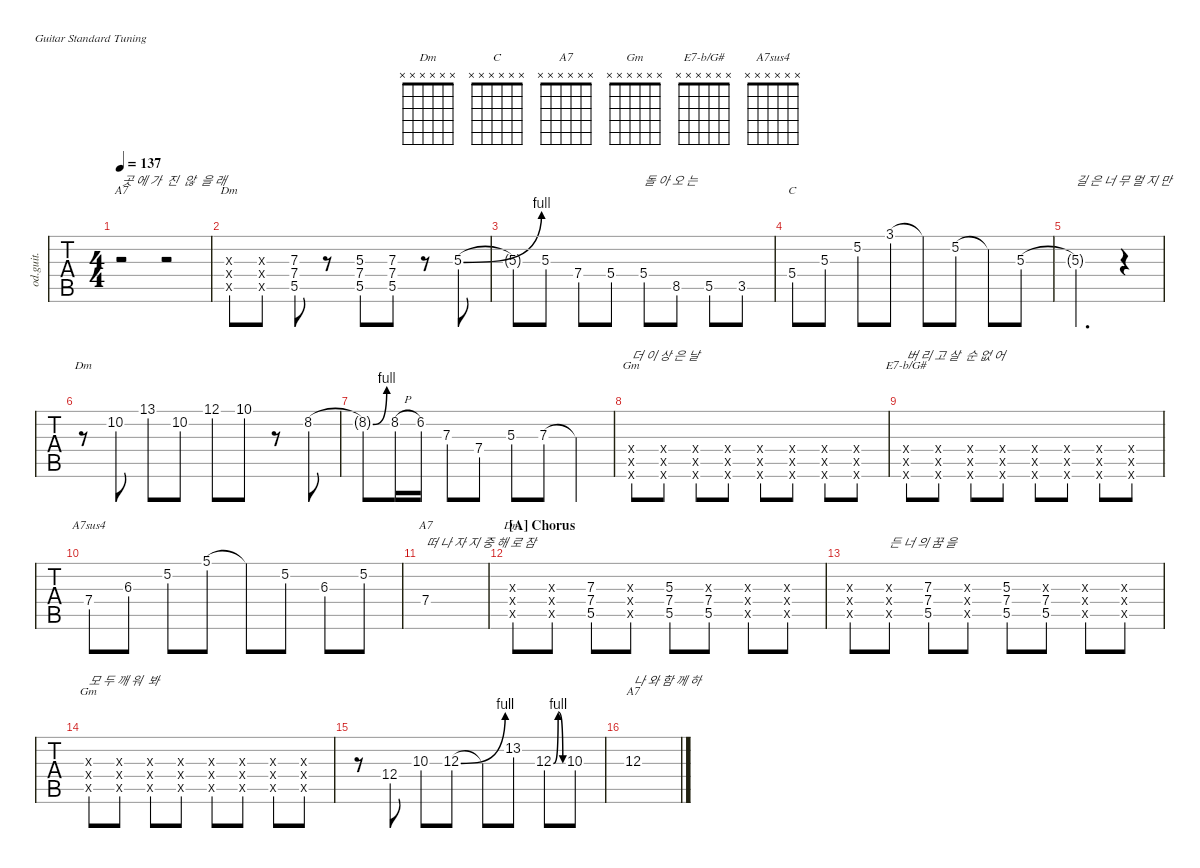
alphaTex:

\defaultSystemsLayout 4
\hideDynamics
\bracketExtendMode nobrackets
\track ("Guitar1" "od.guit.") {defaultSystemsLayout 4 instrument overdrivenguitar}
\staff {tabs}
\tuning (E4 B3 G3 D3 A2 E2)
\chord ("Dm" x x x x x x)
\chord ("C" x x x x x x)
\chord ("A7" x x x x x x)
\chord ("Gm" x x x x x x)
\chord ("E7-b/G#" x x x x x x)
\chord ("A7sus4" x x x x x x)
\ts (4 4)
\tempo 137
\clef g2
\ks f
r.2{ch "A7" txt "곳 에 가  진  않  을 래" dy mf} r.2 |
(5.5{x acc forcenatural} 7.4{x acc forcenatural} 7.3{x acc forcenatural}).8{ch "Dm"} (5.5{x acc forcenatural} 7.4{x acc forcenatural} 7.3{x acc forcenatural}).8 (5.5{acc forcenatural} 7.4{acc forcenatural} 7.3{acc forcenatural}).8 r.8 (5.5{acc forcenatural} 7.4{acc forcenatural} 5.3{acc forcenatural}).8 (5.5{acc forcenatural} 7.4{acc forcenatural} 7.3{acc forcenatural}).8 r.8 5.3{be (bend 0 0 15 4) acc forcenatural}.8 |
5.3{t}.8 5.3{acc forcenatural}.8 7.4{acc forcenatural}.8 5.4{acc forcenatural}.8 5.4{acc forcenatural}.8{txt "돌 아 오 는"} 8.5{acc forcenatural}.8 5.5{acc forcenatural}.8 3.5{acc forcenatural}.8 |
5.4{acc forcenatural}.8{ch "C"} 5.3{acc forcenatural}.8 5.2{acc forcenatural}.8 3.1{acc forcenatural}.8 3.1{t acc forcenatural}.8 5.2{acc forcenatural}.8 5.2{t acc forcenatural}.8 5.3{acc forcenatural}.8 |
5.3{t acc forcenatural}.2{d txt "길 은 너 무 멀 지 만"} r.4 |
r.8{ch "Dm"} 10.2{acc forcenatural}.8 13.1{acc forcenatural}.8 10.2{acc forcenatural}.8 12.1{acc forcenatural}.8 10.1{acc forcenatural}.8 r.8 8.2{acc forcenatural}.8 |
8.2{be (bend 0 0 15 4) t acc forcenatural}.8 8.2{h acc forcenatural}.16 6.2{acc forcenatural}.16 7.3{acc forcenatural}.8 7.4{acc forcenatural}.8 5.3{acc forcenatural}.8 7.3{acc forcenatural}.8 7.3{t acc forcenatural}.4 |
(3.6{x acc forcenatural} 5.5{x acc forcenatural} 5.4{x acc forcenatural}).8{ch "Gm" txt "더 이 상 은 날"} (3.6{x acc forcenatural} 5.5{x acc forcenatural} 5.4{x acc forcenatural}).8 (3.6{x acc forcenatural} 5.5{x acc forcenatural} 5.4{x acc forcenatural}).8 (3.6{x acc forcenatural} 5.5{x acc forcenatural} 5.4{x acc forcenatural}).8 (3.6{x acc forcenatural} 5.5{x acc forcenatural} 5.4{x acc forcenatural}).8 (3.6{x acc forcenatural} 5.5{x acc forcenatural} 5.4{x acc forcenatural}).8 (3.6{x acc forcenatural} 5.5{x acc forcenatural} 5.4{x acc forcenatural}).8 (3.6{x acc forcenatural} 5.5{x acc forcenatural} 5.4{x acc forcenatural}).8 |
(4.6{x acc b} 7.5{x acc forcenatural} 6.4{x acc b}).8{ch "E7-b/G#" txt "버 리 고 살  순 없 어"} (4.6{x acc b} 7.5{x acc forcenatural} 6.4{x acc b}).8 (4.6{x acc b} 7.5{x acc forcenatural} 6.4{x acc b}).8 (4.6{x acc b} 7.5{x acc forcenatural} 6.4{x acc b}).8 (4.6{x acc b} 7.5{x acc forcenatural} 6.4{x acc b}).8 (4.6{x acc b} 7.5{x acc forcenatural} 6.4{x acc b}).8 (4.6{x acc b} 7.5{x acc forcenatural} 6.4{x acc b}).8 (4.6{x acc b} 7.5{x acc forcenatural} 6.4{x acc b}).8 |
7.4{acc forcenatural}.8{ch "A7sus4"} 6.3{acc b}.8 5.2{acc forcenatural}.8 5.1{acc forcenatural}.8 5.1{t acc forcenatural}.8 5.2{acc forcenatural}.8 6.3{acc b}.8 5.2{acc forcenatural}.8 |
7.4{acc forcenatural}.1{ch "A7" txt "떠 나 자 지 중 해 로 잠"} |
\section ("A" "Chorus")
(5.5{x acc forcenatural} 7.4{x acc forcenatural} 7.3{x acc forcenatural}).8{ch "Dm"} (5.5{x acc forcenatural} 7.4{x acc forcenatural} 7.3{x acc forcenatural}).8 (5.5{acc forcenatural} 7.4{acc forcenatural} 7.3{acc forcenatural}).8 (5.5{x acc forcenatural} 7.4{x acc forcenatural} 7.3{x acc forcenatural}).8 (7.4{acc forcenatural} 5.3{acc forcenatural} 5.5{acc forcenatural}).8 (7.4{acc forcenatural} 5.5{acc forcenatural} 7.3{x acc forcenatural}).8 (5.5{x acc forcenatural} 7.4{x acc forcenatural} 7.3{x acc forcenatural}).8 (5.5{x acc forcenatural} 7.4{x acc forcenatural} 7.3{x acc forcenatural}).8 |
(5.5{x acc forcenatural} 7.4{x acc forcenatural} 7.3{x acc forcenatural}).8 (5.5{x acc forcenatural} 7.4{x acc forcenatural} 7.3{x acc forcenatural}).8{txt "든 너 의 꿈 을"} (5.5{acc forcenatural} 7.4{acc forcenatural} 7.3{acc forcenatural}).8 (5.5{x acc forcenatural} 7.4{x acc forcenatural} 7.3{x acc forcenatural}).8 (7.4{acc forcenatural} 5.3{acc forcenatural} 5.5{acc forcenatural}).8 (7.4{acc forcenatural} 5.5{acc forcenatural} 7.3{x acc forcenatural}).8 (5.5{x acc forcenatural} 7.4{x acc forcenatural} 7.3{x acc forcenatural}).8 (5.5{x acc forcenatural} 7.4{x acc forcenatural} 7.3{x acc forcenatural}).8 |
(10.5{x acc forcenatural} 12.4{x acc forcenatural} 12.3{x acc forcenatural}).8{ch "Gm" txt "모 두 깨 워  봐 "} (10.5{x acc forcenatural} 12.4{x acc forcenatural} 12.3{x acc forcenatural}).8 (10.5{x acc forcenatural} 12.4{x acc forcenatural} 12.3{x acc forcenatural}).8 (10.5{x acc forcenatural} 12.4{x acc forcenatural} 12.3{x acc forcenatural}).8 (10.5{x acc forcenatural} 12.4{x acc forcenatural} 12.3{x acc forcenatural}).8 (10.5{x acc forcenatural} 12.4{x acc forcenatural} 12.3{x acc forcenatural}).8 (10.5{x acc forcenatural} 12.4{x acc forcenatural} 12.3{x acc forcenatural}).8 (10.5{x acc forcenatural} 12.4{x acc forcenatural} 12.3{x acc forcenatural}).8 |
r.8 12.4{acc forcenatural}.8 10.3{acc forcenatural}.8 12.3{be (bend 0 0 15 4) acc forcenatural}.8 12.3{t}.8 13.2{acc forcenatural}.8 12.3{be (bendrelease 0 0 10.2 4 20.4 4 30 0) acc forcenatural}.8 10.3{acc forcenatural}.8 |
12.3{acc forcenatural}.1{ch "A7" txt "나 와 함 께 하"}
